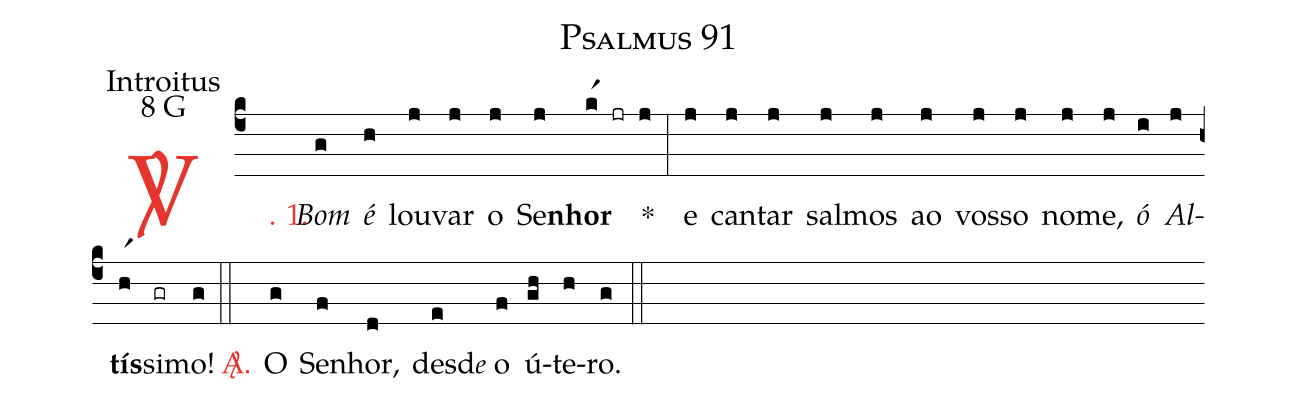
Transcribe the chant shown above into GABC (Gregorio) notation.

name: Psalmus 91;
office-part: Introitus;
mode: 8;
mode-differentia: G;
%%
(c4)

<c><sp>V/</sp>. 1.</c>() <i>Bom</i>(g) <i>é</i>(h) lou(j)var(j) o(j) Se(j)<b>nhor</b>(kr1 jr j) *(:) e(j) can(j)tar(j) sal(j)mos(j) ao(j) vos(j)so(j) no(j)me,(j) <i>ó</i>(i) <i>Al</i>(j)<b>tís</b>(hr1)si(gr)mo!(g)

(::)

<nlba><c><sp>A/</sp>.</c>() O</nlba>(g) Se(f)nhor,(d) des(e)d<e>e</e> o(f) ú(gh)te(h)ro.(g)

(::)
